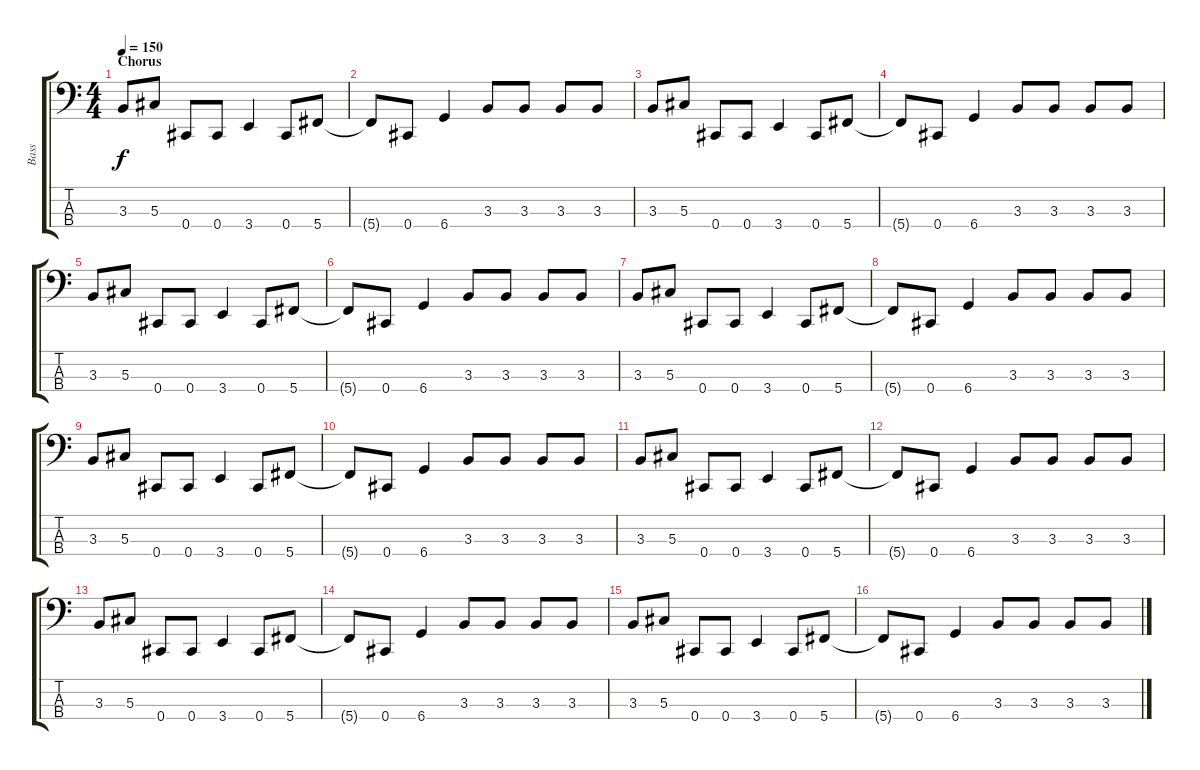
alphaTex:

\track ("Bass" "Bass") {instrument electricbasspick}
\staff {score tabs}
\tuning (Gb2 Db2 Ab1 Db1) {hide}
\ts (4 4)
\section ("" "Chorus")
\tempo 150
\clef f4
\ks c
3.3.8{dy f} 5.3.8 0.4.8 0.4.8 3.4.4 0.4.8 5.4.8 |
5.4{t}.8 0.4.8 6.4.4 3.3.8 3.3.8 3.3.8 3.3.8 |
3.3.8 5.3.8 0.4.8 0.4.8 3.4.4 0.4.8 5.4.8 |
5.4{t}.8 0.4.8 6.4.4 3.3.8 3.3.8 3.3.8 3.3.8 |
3.3.8 5.3.8 0.4.8 0.4.8 3.4.4 0.4.8 5.4.8 |
5.4{t}.8 0.4.8 6.4.4 3.3.8 3.3.8 3.3.8 3.3.8 |
3.3.8 5.3.8 0.4.8 0.4.8 3.4.4 0.4.8 5.4.8 |
5.4{t}.8 0.4.8 6.4.4 3.3.8 3.3.8 3.3.8 3.3.8 |
3.3.8 5.3.8 0.4.8 0.4.8 3.4.4 0.4.8 5.4.8 |
5.4{t}.8 0.4.8 6.4.4 3.3.8 3.3.8 3.3.8 3.3.8 |
3.3.8 5.3.8 0.4.8 0.4.8 3.4.4 0.4.8 5.4.8 |
5.4{t}.8 0.4.8 6.4.4 3.3.8 3.3.8 3.3.8 3.3.8 |
3.3.8 5.3.8 0.4.8 0.4.8 3.4.4 0.4.8 5.4.8 |
5.4{t}.8 0.4.8 6.4.4 3.3.8 3.3.8 3.3.8 3.3.8 |
3.3.8 5.3.8 0.4.8 0.4.8 3.4.4 0.4.8 5.4.8 |
5.4{t}.8 0.4.8 6.4.4 3.3.8 3.3.8 3.3.8 3.3.8
